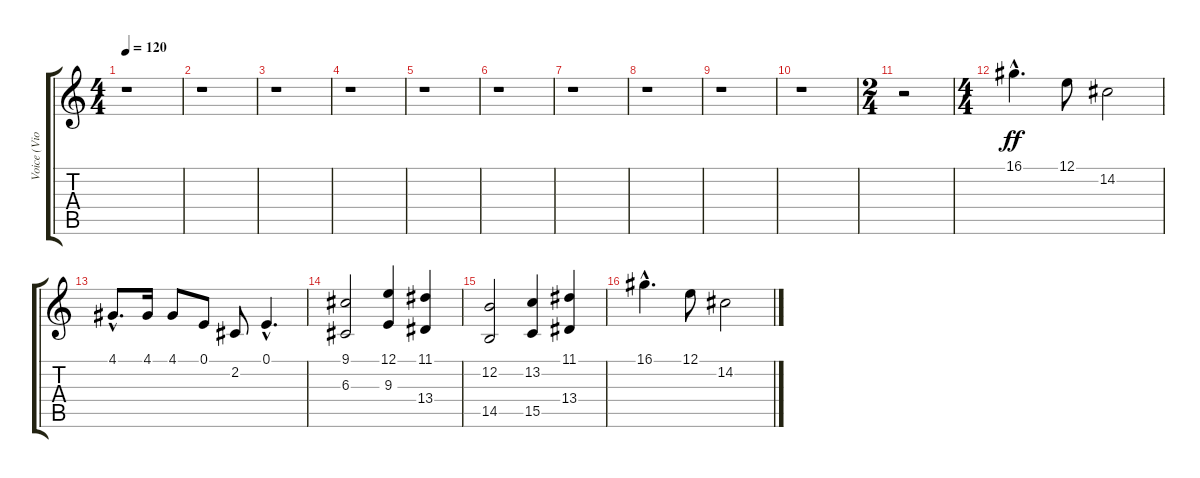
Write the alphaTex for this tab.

\track ("Voice (Violin)" "Voice (Vio") {instrument flute}
\staff {score tabs}
\tuning (E4 B3 G3 D3 A2 E2) {hide}
\ts (4 4)
\tempo 120
\clef g2
\ks c
r.1{dy ff} |
r.1 |
r.1 |
r.1 |
r.1 |
r.1 |
r.1 |
r.1 |
r.1 |
r.1 |
\ts (2 4)
r.2 |
\ts (4 4)
16.1{hac}.4{d} 12.1.8 14.2.2 |
4.1{hac}.8{d} 4.1.16 4.1.8 0.1.8 2.2.8 0.1{hac}.4{d} |
(9.1 6.3).2 (12.1 9.3).4 (11.1 13.4).4 |
(12.2 14.5).2 (13.2 15.5).4 (11.1 13.4).4 |
16.1{hac}.4{d} 12.1.8 14.2.2
